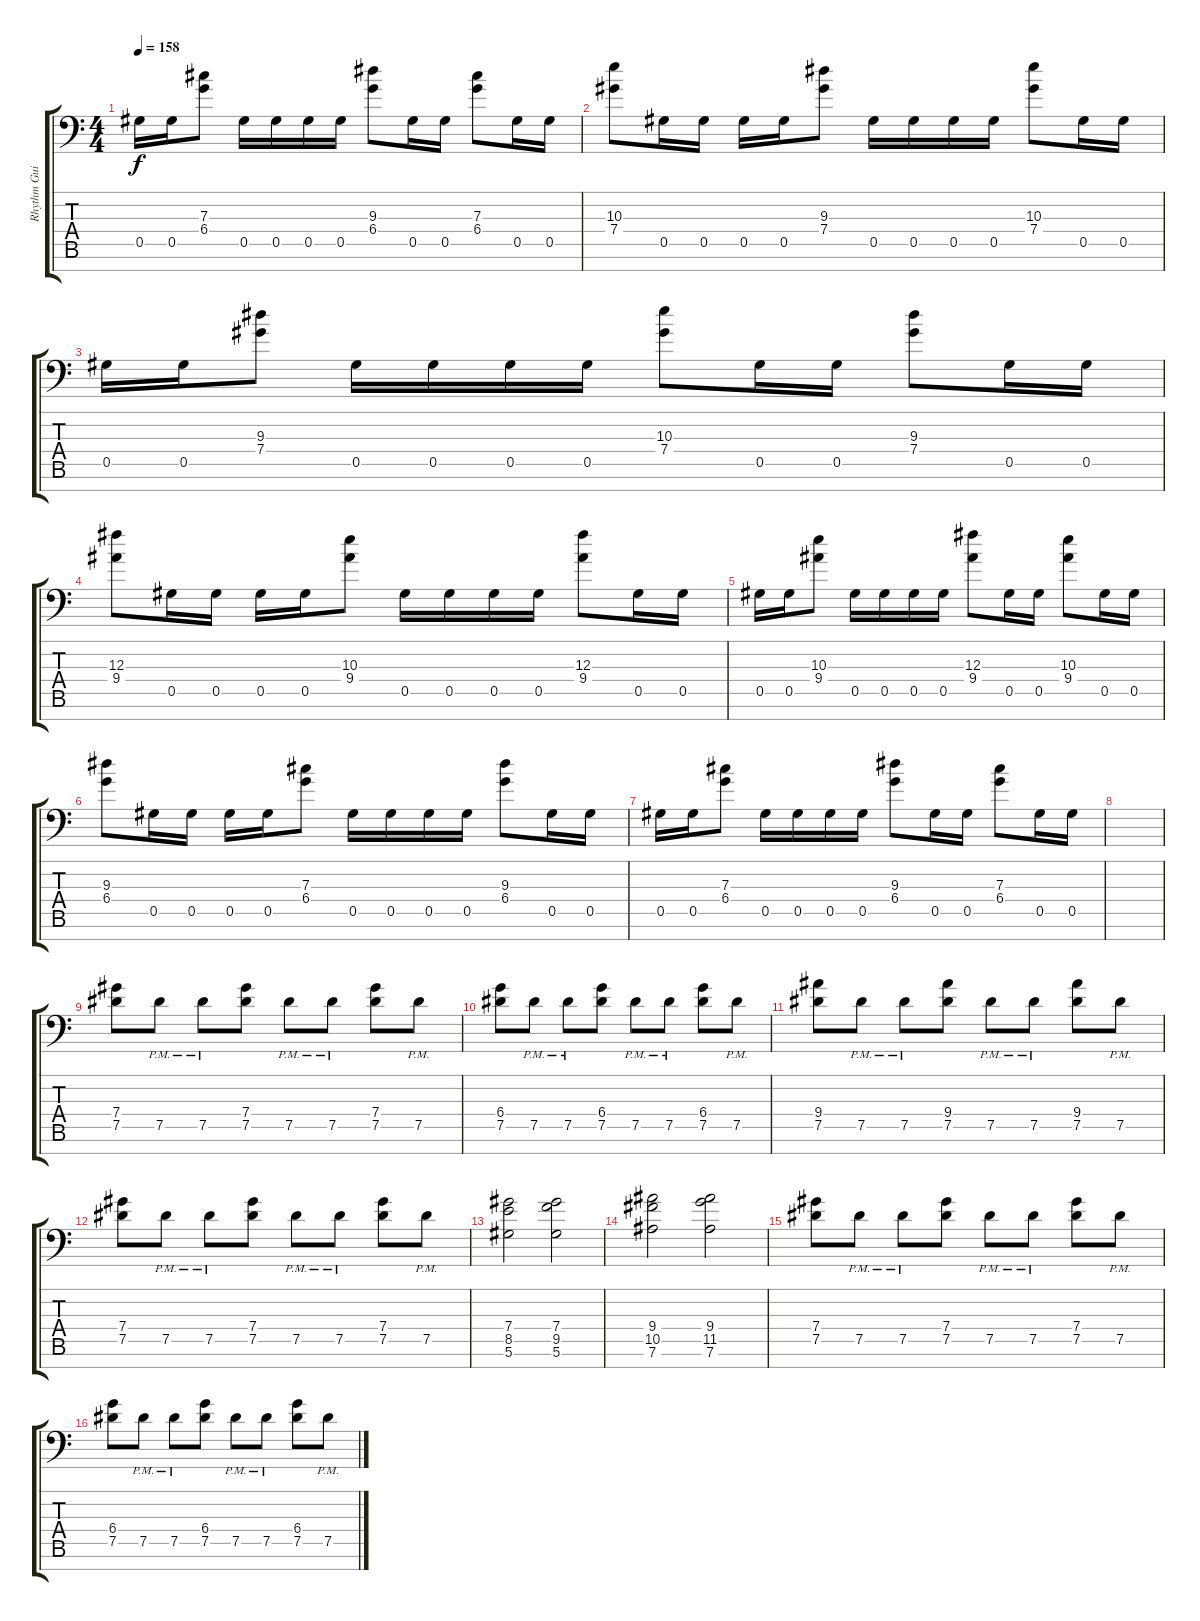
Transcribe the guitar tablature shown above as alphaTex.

\track ("Rhythm Guitar" "Rhythm Gui") {instrument distortionguitar}
\staff {score tabs}
\tuning (Eb4 Bb3 Gb3 Db3 Ab2 Eb2 Bb1) {hide}
\ts (4 4)
\tempo 158
\clef f4
\ks c
0.5.16{dy f} 0.5.16 (7.3 6.4).8 0.5.16 0.5.16 0.5.16 0.5.16 (9.3 6.4).8 0.5.16 0.5.16 (7.3 6.4).8 0.5.16 0.5.16 |
(10.3 7.4).8 0.5.16 0.5.16 0.5.16 0.5.16 (9.3 7.4).8 0.5.16 0.5.16 0.5.16 0.5.16 (10.3 7.4).8 0.5.16 0.5.16 |
0.5.16 0.5.16 (9.3 7.4).8 0.5.16 0.5.16 0.5.16 0.5.16 (10.3 7.4).8 0.5.16 0.5.16 (9.3 7.4).8 0.5.16 0.5.16 |
(12.3 9.4).8 0.5.16 0.5.16 0.5.16 0.5.16 (10.3 9.4).8 0.5.16 0.5.16 0.5.16 0.5.16 (12.3 9.4).8 0.5.16 0.5.16 |
0.5.16 0.5.16 (10.3 9.4).8 0.5.16 0.5.16 0.5.16 0.5.16 (12.3 9.4).8 0.5.16 0.5.16 (10.3 9.4).8 0.5.16 0.5.16 |
(9.3 6.4).8 0.5.16 0.5.16 0.5.16 0.5.16 (7.3 6.4).8 0.5.16 0.5.16 0.5.16 0.5.16 (9.3 6.4).8 0.5.16 0.5.16 |
0.5.16 0.5.16 (7.3 6.4).8 0.5.16 0.5.16 0.5.16 0.5.16 (9.3 6.4).8 0.5.16 0.5.16 (7.3 6.4).8 0.5.16 0.5.16 |
|
(7.4 7.5).8 7.5{pm}.8 7.5{pm}.8 (7.4 7.5).8 7.5{pm}.8 7.5{pm}.8 (7.4 7.5).8 7.5{pm}.8 |
(6.4 7.5).8 7.5{pm}.8 7.5{pm}.8 (6.4 7.5).8 7.5{pm}.8 7.5{pm}.8 (6.4 7.5).8 7.5{pm}.8 |
(9.4 7.5).8 7.5{pm}.8 7.5{pm}.8 (9.4 7.5).8 7.5{pm}.8 7.5{pm}.8 (9.4 7.5).8 7.5{pm}.8 |
(7.4 7.5).8 7.5{pm}.8 7.5{pm}.8 (7.4 7.5).8 7.5{pm}.8 7.5{pm}.8 (7.4 7.5).8 7.5{pm}.8 |
(7.4 8.5 5.6).2 (7.4 9.5 5.6).2 |
(9.4 10.5 7.6).2 (9.4 11.5 7.6).2 |
(7.4 7.5).8 7.5{pm}.8 7.5{pm}.8 (7.4 7.5).8 7.5{pm}.8 7.5{pm}.8 (7.4 7.5).8 7.5{pm}.8 |
(6.4 7.5).8 7.5{pm}.8 7.5{pm}.8 (6.4 7.5).8 7.5{pm}.8 7.5{pm}.8 (6.4 7.5).8 7.5{pm}.8
